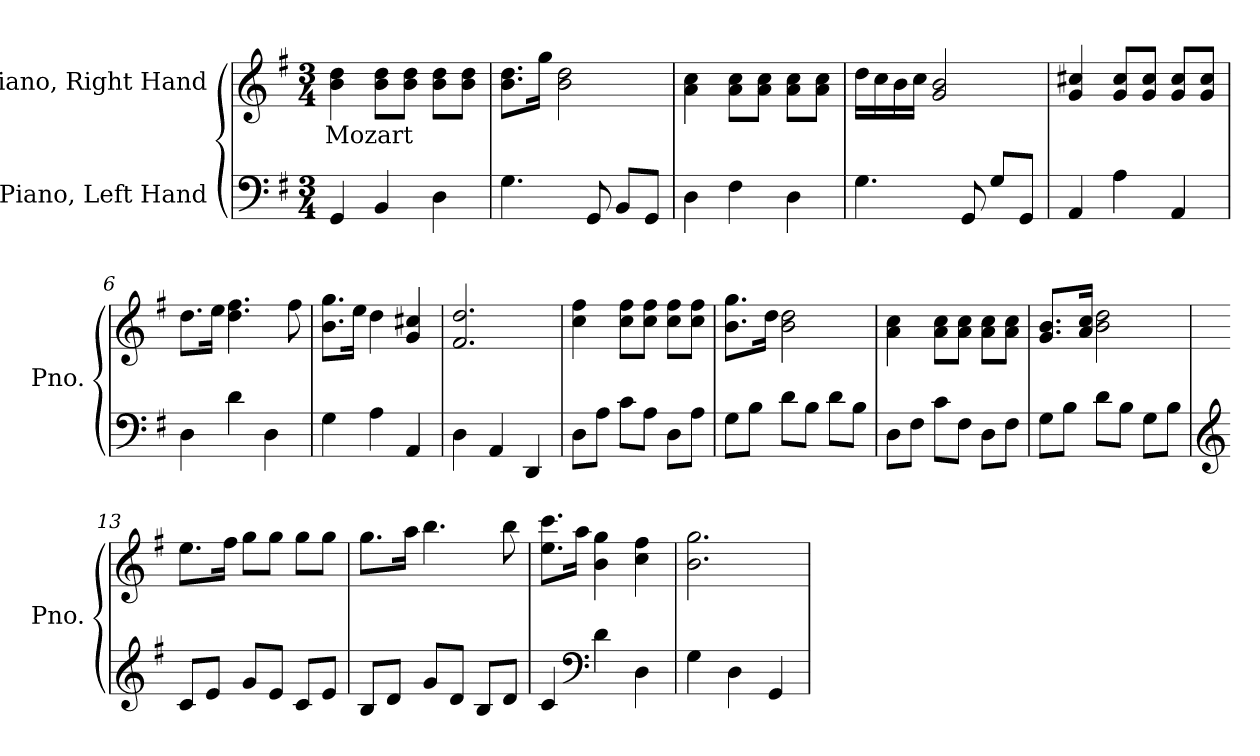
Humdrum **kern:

**kern	**kern	**text
*part2	*part1	*part1
*staff2	*staff1	*staff1
*I"Piano, Left Hand	*I"Piano, Right Hand	*
*I'Pno.	*I'Pno.	*
*clefF4	*clefG2	*
*k[f#]	*k[f#]	*
*M3/4	*M3/4	*
*MM100	*MM100	*
=1	=1	=1
!	!	!LO:LY:b
4GG/	4b\ 4dd\	Mozart
4BB/	8b\ 8dd\L	.
.	8b\ 8dd\J	.
4D\	8b\ 8dd\L	.
.	8b\ 8dd\J	.
=2	=2	=2
4.G\	8.b\ 8.dd\L	.
.	16gg\Jk	.
.	2b\ 2dd\	.
8GG/	.	.
8BB/L	.	.
8GG/J	.	.
=3	=3	=3
4D\	4a\ 4cc\	.
4F#\	8a\ 8cc\L	.
.	8a\ 8cc\J	.
4D\	8a\ 8cc\L	.
.	8a\ 8cc\J	.
=4	=4	=4
4.G\	16dd\LL	.
.	16cc\	.
.	16b\	.
.	16cc\JJ	.
.	2g/ 2b/	.
8GG/	.	.
8G/L	.	.
8GG/J	.	.
=5	=5	=5
4AA/	4g/ 4cc#X/	.
4A\	8g/ 8cc#/L	.
.	8g/ 8cc#/J	.
4AA/	8g/ 8cc#/L	.
.	8g/ 8cc#/J	.
!!LO:LB:g=z
=6	=6	=6
4D\	8.dd\L	.
.	16ee\Jk	.
4d\	4.dd\ 4.ff#\	.
4D\	.	.
.	8ff#\	.
=7	=7	=7
4G\	8.b\ 8.gg\L	.
.	16ee\Jk	.
4A\	4dd\	.
4AA/	4g/ 4cc#X/	.
=8	=8	=8
4D\	2.f#/ 2.dd/	.
4AA/	.	.
4DD/	.	.
=9	=9	=9
8D\L	4cc\ 4ff#\	.
8A\J	.	.
8c\L	8cc\ 8ff#\L	.
8A\J	8cc\ 8ff#\J	.
8D\L	8cc\ 8ff#\L	.
8A\J	8cc\ 8ff#\J	.
=10	=10	=10
8G\L	8.b\ 8.gg\L	.
8B\J	.	.
.	16dd\Jk	.
8d\L	2b\ 2dd\	.
8B\J	.	.
8d\L	.	.
8B\J	.	.
=11	=11	=11
8D\L	4a\ 4cc\	.
8F#\J	.	.
8c\L	8a\ 8cc\L	.
8F#\J	8a\ 8cc\J	.
8D\L	8a\ 8cc\L	.
8F#\J	8a\ 8cc\J	.
!!LO:LB:g=z
=12	=12	=12
8G\L	8.g/ 8.b/L	.
8B\J	.	.
.	16a/ 16cc/Jk	.
8d\L	2b\ 2dd\	.
8B\J	.	.
8G\L	.	.
8B\J	.	.
=13	=13	=13
*clefG2	*	*
8c/L	8.ee\L	.
8e/J	.	.
.	16ff#\Jk	.
8g/L	8gg\L	.
8e/J	8gg\J	.
8c/L	8gg\L	.
8e/J	8gg\J	.
=14	=14	=14
8B/L	8.gg\L	.
8d/J	.	.
.	16aa\Jk	.
8g/L	4.bb\	.
8d/J	.	.
8B/L	.	.
8d/J	8bb\	.
=15	=15	=15
4c/	8.ee\ 8.ccc\L	.
.	16aa\Jk	.
*clefF4	*	*
4d\	4b\ 4gg\	.
4D\	4cc\ 4ff#\	.
=16	=16	=16
4G\	2.b\ 2.gg\	.
4D\	.	.
4GG/	.	.
=	=	=
*-	*-	*-
